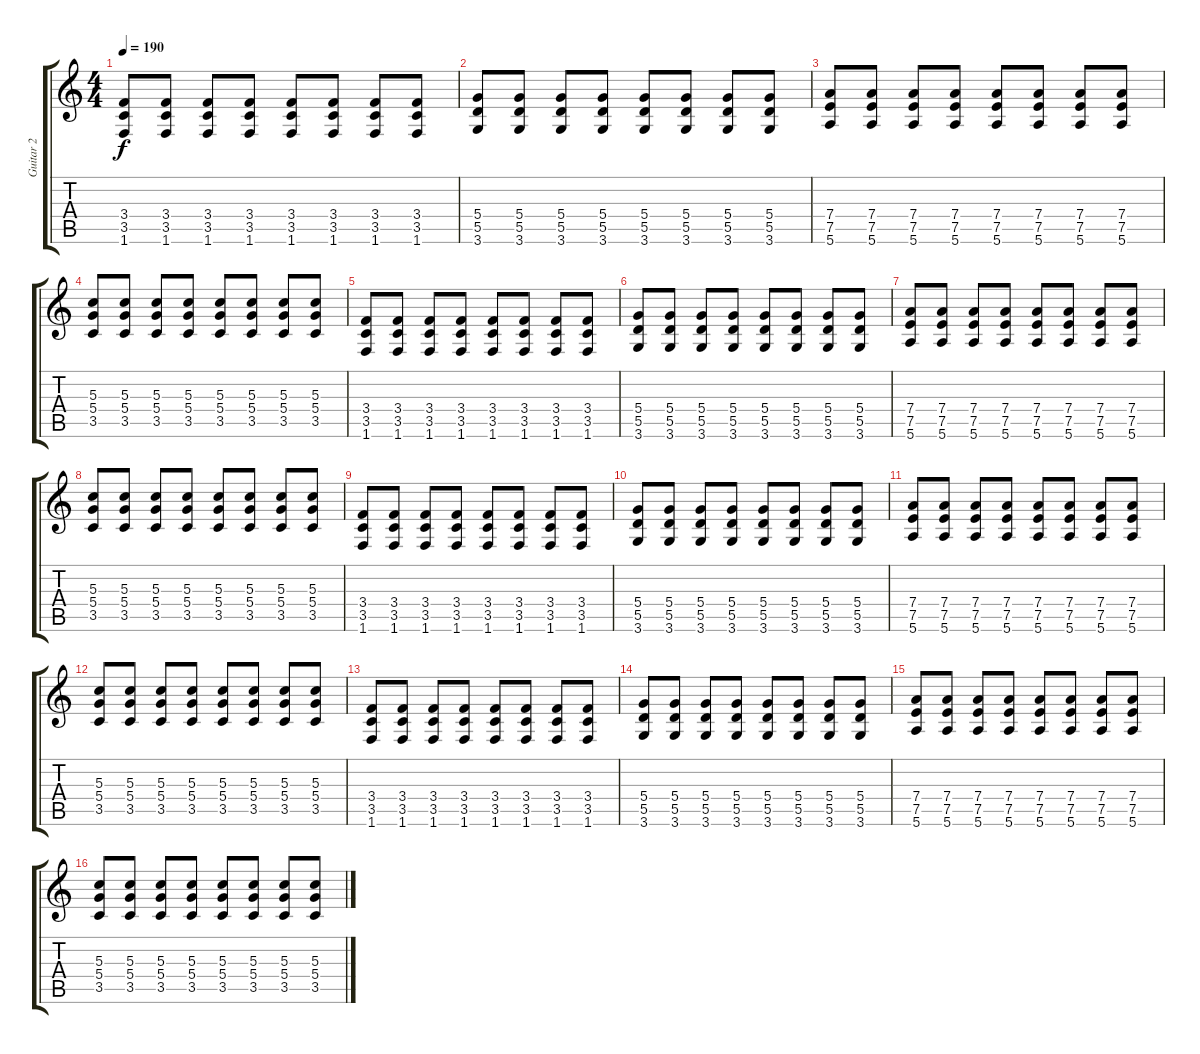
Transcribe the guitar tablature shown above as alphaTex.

\track ("Guitar 2" "Guitar 2") {instrument distortionguitar}
\staff {score tabs}
\tuning (E4 B3 G3 D3 A2 E2) {hide}
\ts (4 4)
\tempo 190
\clef g2
\ks c
(3.4 3.5 1.6).8{dy f} (3.4 3.5 1.6).8 (3.4 3.5 1.6).8 (3.4 3.5 1.6).8 (3.4 3.5 1.6).8 (3.4 3.5 1.6).8 (3.4 3.5 1.6).8 (3.4 3.5 1.6).8 |
(5.4 5.5 3.6).8 (5.4 5.5 3.6).8 (5.4 5.5 3.6).8 (5.4 5.5 3.6).8 (5.4 5.5 3.6).8 (5.4 5.5 3.6).8 (5.4 5.5 3.6).8 (5.4 5.5 3.6).8 |
(7.4 7.5 5.6).8 (7.4 7.5 5.6).8 (7.4 7.5 5.6).8 (7.4 7.5 5.6).8 (7.4 7.5 5.6).8 (7.4 7.5 5.6).8 (7.4 7.5 5.6).8 (7.4 7.5 5.6).8 |
(5.3 5.4 3.5).8 (5.3 5.4 3.5).8 (5.3 5.4 3.5).8 (5.3 5.4 3.5).8 (5.3 5.4 3.5).8 (5.3 5.4 3.5).8 (5.3 5.4 3.5).8 (5.3 5.4 3.5).8 |
(3.4 3.5 1.6).8 (3.4 3.5 1.6).8 (3.4 3.5 1.6).8 (3.4 3.5 1.6).8 (3.4 3.5 1.6).8 (3.4 3.5 1.6).8 (3.4 3.5 1.6).8 (3.4 3.5 1.6).8 |
(5.4 5.5 3.6).8 (5.4 5.5 3.6).8 (5.4 5.5 3.6).8 (5.4 5.5 3.6).8 (5.4 5.5 3.6).8 (5.4 5.5 3.6).8 (5.4 5.5 3.6).8 (5.4 5.5 3.6).8 |
(7.4 7.5 5.6).8 (7.4 7.5 5.6).8 (7.4 7.5 5.6).8 (7.4 7.5 5.6).8 (7.4 7.5 5.6).8 (7.4 7.5 5.6).8 (7.4 7.5 5.6).8 (7.4 7.5 5.6).8 |
(5.3 5.4 3.5).8 (5.3 5.4 3.5).8 (5.3 5.4 3.5).8 (5.3 5.4 3.5).8 (5.3 5.4 3.5).8 (5.3 5.4 3.5).8 (5.3 5.4 3.5).8 (5.3 5.4 3.5).8 |
(3.4 3.5 1.6).8 (3.4 3.5 1.6).8 (3.4 3.5 1.6).8 (3.4 3.5 1.6).8 (3.4 3.5 1.6).8 (3.4 3.5 1.6).8 (3.4 3.5 1.6).8 (3.4 3.5 1.6).8 |
(5.4 5.5 3.6).8 (5.4 5.5 3.6).8 (5.4 5.5 3.6).8 (5.4 5.5 3.6).8 (5.4 5.5 3.6).8 (5.4 5.5 3.6).8 (5.4 5.5 3.6).8 (5.4 5.5 3.6).8 |
(7.4 7.5 5.6).8 (7.4 7.5 5.6).8 (7.4 7.5 5.6).8 (7.4 7.5 5.6).8 (7.4 7.5 5.6).8 (7.4 7.5 5.6).8 (7.4 7.5 5.6).8 (7.4 7.5 5.6).8 |
(5.3 5.4 3.5).8 (5.3 5.4 3.5).8 (5.3 5.4 3.5).8 (5.3 5.4 3.5).8 (5.3 5.4 3.5).8 (5.3 5.4 3.5).8 (5.3 5.4 3.5).8 (5.3 5.4 3.5).8 |
(3.4 3.5 1.6).8 (3.4 3.5 1.6).8 (3.4 3.5 1.6).8 (3.4 3.5 1.6).8 (3.4 3.5 1.6).8 (3.4 3.5 1.6).8 (3.4 3.5 1.6).8 (3.4 3.5 1.6).8 |
(5.4 5.5 3.6).8 (5.4 5.5 3.6).8 (5.4 5.5 3.6).8 (5.4 5.5 3.6).8 (5.4 5.5 3.6).8 (5.4 5.5 3.6).8 (5.4 5.5 3.6).8 (5.4 5.5 3.6).8 |
(7.4 7.5 5.6).8 (7.4 7.5 5.6).8 (7.4 7.5 5.6).8 (7.4 7.5 5.6).8 (7.4 7.5 5.6).8 (7.4 7.5 5.6).8 (7.4 7.5 5.6).8 (7.4 7.5 5.6).8 |
(5.3 5.4 3.5).8 (5.3 5.4 3.5).8 (5.3 5.4 3.5).8 (5.3 5.4 3.5).8 (5.3 5.4 3.5).8 (5.3 5.4 3.5).8 (5.3 5.4 3.5).8 (5.3 5.4 3.5).8
